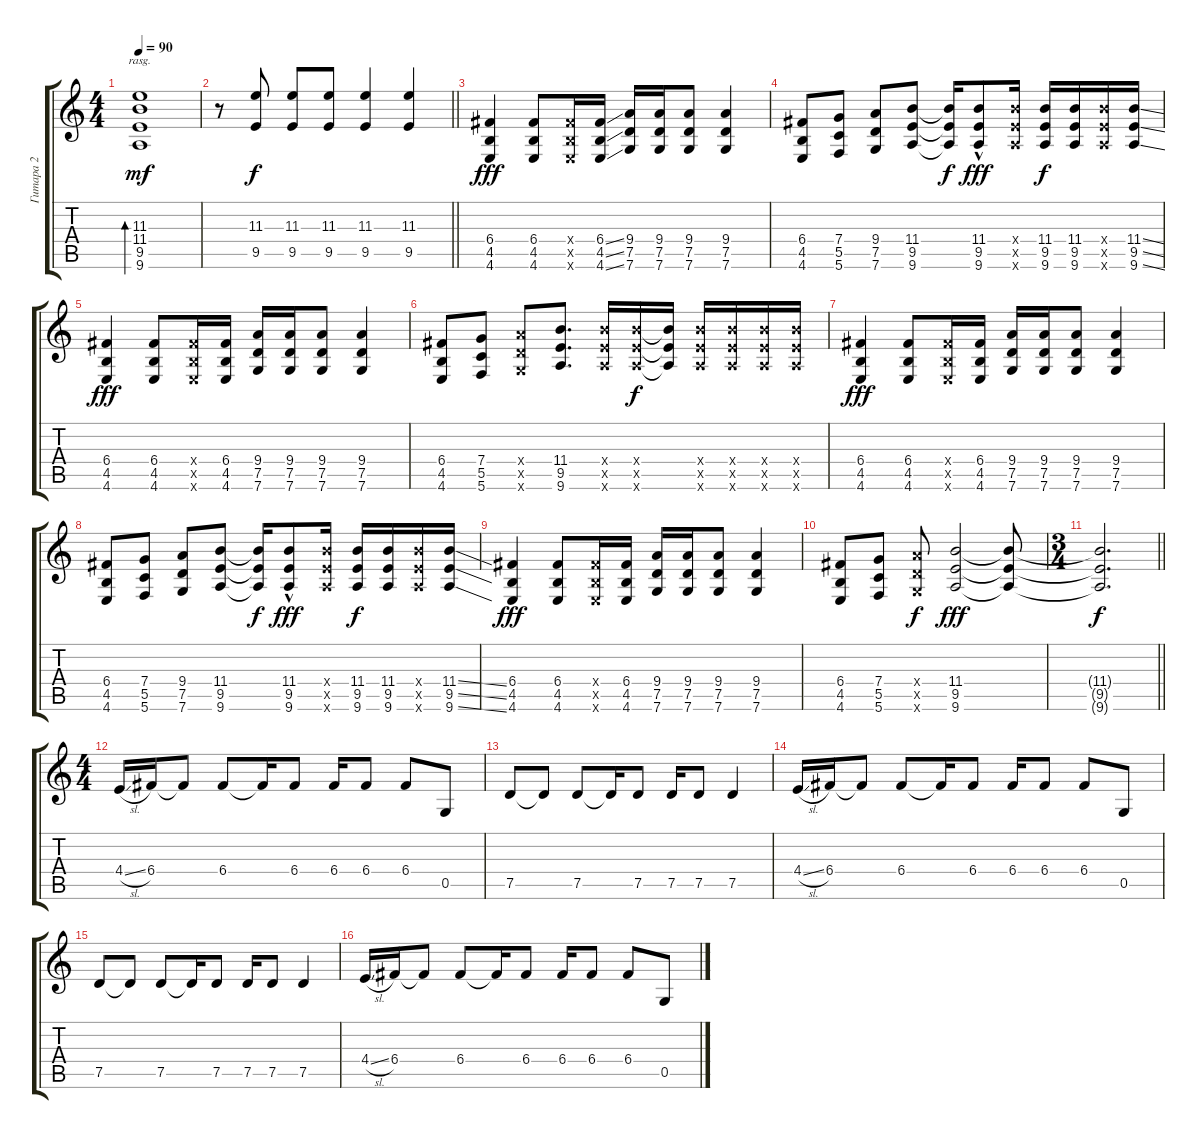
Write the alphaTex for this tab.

\track ("Гитара 2" "Гитара 2") {instrument overdrivenguitar}
\staff {score tabs}
\tuning (D4 A3 F3 C3 G2 C2) {hide}
\ts (4 4)
\tempo 90
\clef g2
\ks c
(11.3 11.4 9.5 9.6).1{bd 240 rasg ii dy mf} |
\barLineRight lightlight
r.8{instrument overdrivenguitar} (11.3 9.5).8{dy f} (11.3 9.5).8 (11.3 9.5).8 (11.3 9.5).4 (11.3 9.5).4 |
(6.4 4.5 4.6).4{dy fff} (6.4 4.5 4.6).8 (6.4{x} 4.5{x} 4.6{x}).16 (6.4{ss} 4.5{ss} 4.6{ss}).16 (9.4 7.5 7.6).16 (9.4 7.5 7.6).16 (9.4 7.5 7.6).8 (9.4 7.5 7.6).4 |
(6.4 4.5 4.6).8 (7.4 5.5 5.6).8 (9.4 7.5 7.6).8 (11.4 9.5 9.6).8 (11.4{t} 9.5{t} 9.6{t}).16{dy f} (11.4{hac} 9.5{hac} 9.6{hac}).8{dy fff} (11.4{x} 9.5{x} 9.6{x}).16 (11.4 9.5 9.6).16{dy f} (11.4 9.5 9.6).16 (11.4{x} 9.5{x} 9.6{x}).16 (11.4{ss} 9.5{ss} 9.6{ss}).16 |
(6.4 4.5 4.6).4{dy fff} (6.4 4.5 4.6).8 (6.4{x} 4.5{x} 4.6{x}).16 (6.4 4.5 4.6).16 (9.4 7.5 7.6).16 (9.4 7.5 7.6).16 (9.4 7.5 7.6).8 (9.4 7.5 7.6).4 |
(6.4 4.5 4.6).8 (7.4 5.5 5.6).8 (9.4{x} 7.5{x} 7.6{x}).8 (11.4 9.5 9.6).8{d} (11.4{x} 9.5{x} 9.6{x}).16 (11.4{x} 9.5{x} 9.6{x}).16{dy f} (11.4{t} 9.5{t} 9.6{t}).16 (11.4{x} 9.5{x} 9.6{x}).16 (11.4{x} 9.5{x} 9.6{x}).16 (11.4{x} 9.5{x} 9.6{x}).16 (11.4{x} 9.5{x} 9.6{x}).16 |
(6.4 4.5 4.6).4{dy fff} (6.4 4.5 4.6).8 (6.4{x} 4.5{x} 4.6{x}).16 (6.4 4.5 4.6).16 (9.4 7.5 7.6).16 (9.4 7.5 7.6).16 (9.4 7.5 7.6).8 (9.4 7.5 7.6).4 |
(6.4 4.5 4.6).8 (7.4 5.5 5.6).8 (9.4 7.5 7.6).8 (11.4 9.5 9.6).8 (11.4{t} 9.5{t} 9.6{t}).16{dy f} (11.4{hac} 9.5{hac} 9.6{hac}).8{dy fff} (11.4{x} 9.5{x} 9.6{x}).16 (11.4 9.5 9.6).16{dy f} (11.4 9.5 9.6).16 (11.4{x} 9.5{x} 9.6{x}).16 (11.4{ss} 9.5{ss} 9.6{ss}).16 |
(6.4 4.5 4.6).4{dy fff} (6.4 4.5 4.6).8 (6.4{x} 4.5{x} 4.6{x}).16 (6.4 4.5 4.6).16 (9.4 7.5 7.6).16 (9.4 7.5 7.6).16 (9.4 7.5 7.6).8 (9.4 7.5 7.6).4 |
(6.4 4.5 4.6).8 (7.4 5.5 5.6).8 (9.4{x} 7.5{x} 7.6{x}).8{dy f} (11.4 9.5 9.6).2{dy fff} (11.4{t} 9.5{t} 9.6{t}).8 |
\ts (3 4)
\barLineRight lightlight
(11.4{t} 9.5{t} 9.6{t}).2{d dy f} |
\ts (4 4)
4.4{sl}.16{volume 16 instrument electricguitarclean} 6.4.16 6.4{t}.8 6.4.8 6.4{t}.16 6.4.8 6.4.16 6.4.8 6.4.8 0.5.8 |
7.5.8 7.5{t}.8 7.5.8 7.5{t}.16 7.5.8 7.5.16 7.5.8 7.5.4 |
4.4{sl}.16 6.4.16 6.4{t}.8 6.4.8 6.4{t}.16 6.4.8 6.4.16 6.4.8 6.4.8 0.5.8 |
7.5.8 7.5{t}.8 7.5.8 7.5{t}.16 7.5.8 7.5.16 7.5.8 7.5.4 |
4.4{sl}.16{volume 13 instrument electricguitarclean} 6.4.16 6.4{t}.8 6.4.8 6.4{t}.16 6.4.8 6.4.16 6.4.8 6.4.8 0.5.8
